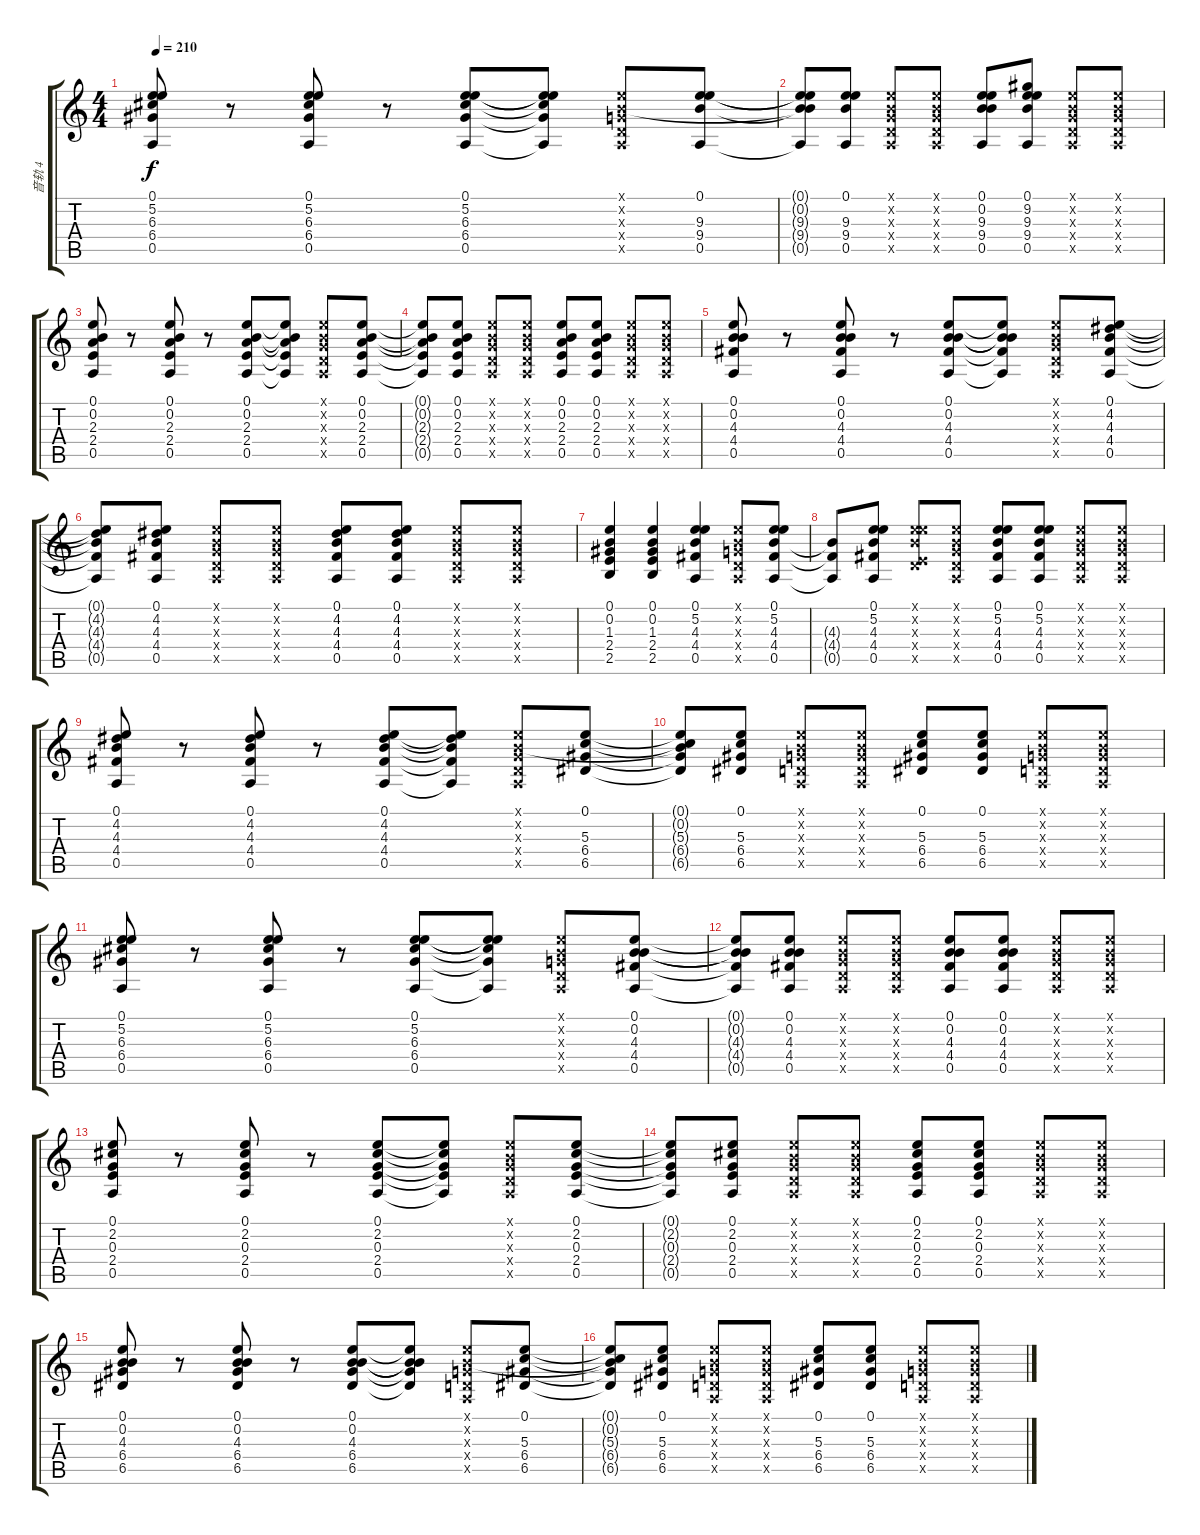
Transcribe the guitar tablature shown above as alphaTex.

\track ("音轨 4" "音轨 4") {instrument acousticguitarsteel}
\staff {score tabs}
\tuning (E4 B3 G3 D3 A2 E2) {hide}
\ts (4 4)
\tempo 210
\clef g2
\ks c
(0.1 5.2 6.3 6.4 0.5).8{dy f} r.8 (0.1 5.2 6.3 6.4 0.5).8 r.8 (0.1 5.2 6.3 6.4 0.5).8 (0.1{t} 5.2{t} 6.3{t} 6.4{t} 0.5{t}).8 (0.1{x} 0.2{x} 0.3{x} 0.4{x} 0.5{x}).8 (0.1 9.3 9.4 0.5).8 |
(0.1{t} 0.2{t} 9.3{t} 9.4{t} 0.5{t}).8 (0.1 9.3 9.4 0.5).8 (0.1{x} 0.2{x} 0.3{x} 0.4{x} 0.5{x}).8 (0.1{x} 0.2{x} 0.3{x} 0.4{x} 0.5{x}).8 (0.1 0.2 9.3 9.4 0.5).8 (0.1 9.2 9.3 9.4 0.5).8 (0.1{x} 0.2{x} 0.3{x} 0.4{x} 0.5{x}).8 (0.1{x} 0.2{x} 0.3{x} 0.4{x} 0.5{x}).8 |
(0.1 0.2 2.3 2.4 0.5).8 r.8 (0.1 0.2 2.3 2.4 0.5).8 r.8 (0.1 0.2 2.3 2.4 0.5).8 (0.1{t} 0.2{t} 2.3{t} 2.4{t} 0.5{t}).8 (0.1{x} 0.2{x} 0.3{x} 0.4{x} 0.5{x}).8 (0.1 0.2 2.3 2.4 0.5).8 |
(0.1{t} 0.2{t} 2.3{t} 2.4{t} 0.5{t}).8 (0.1 0.2 2.3 2.4 0.5).8 (0.1{x} 0.2{x} 0.3{x} 0.4{x} 0.5{x}).8 (0.1{x} 0.2{x} 0.3{x} 0.4{x} 0.5{x}).8 (0.1 0.2 2.3 2.4 0.5).8 (0.1 0.2 2.3 2.4 0.5).8 (0.1{x} 0.2{x} 0.3{x} 0.4{x} 0.5{x}).8 (0.1{x} 0.2{x} 0.3{x} 0.4{x} 0.5{x}).8 |
(0.1 0.2 4.3 4.4 0.5).8 r.8 (0.1 0.2 4.3 4.4 0.5).8 r.8 (0.1 0.2 4.3 4.4 0.5).8 (0.1{t} 0.2{t} 4.3{t} 4.4{t} 0.5{t}).8 (0.1{x} 0.2{x} 0.3{x} 0.4{x} 0.5{x}).8 (0.1 4.2 4.3 4.4 0.5).8 |
(0.1{t} 4.2{t} 4.3{t} 4.4{t} 0.5{t}).8 (0.1 4.2 4.3 4.4 0.5).8 (0.1{x} 0.2{x} 0.3{x} 0.4{x} 0.5{x}).8 (0.1{x} 0.2{x} 0.3{x} 0.4{x} 0.5{x}).8 (0.1 4.2 4.3 4.4 0.5).8 (0.1 4.2 4.3 4.4 0.5).8 (0.1{x} 0.2{x} 0.3{x} 0.4{x} 0.5{x}).8 (0.1{x} 0.2{x} 0.3{x} 0.4{x} 0.5{x}).8 |
(0.1 0.2 1.3 2.4 2.5).4 (0.1 0.2 1.3 2.4 2.5).4 (0.1 5.2 4.3 4.4 0.5).4 (0.1{x} 0.2{x} 0.3{x} 0.4{x} 0.5{x}).8 (0.1 5.2 4.3 4.4 0.5).8 |
(4.3{t} 4.4{t} 0.5{t}).8 (0.1 5.2 4.3 4.4 0.5).8 (0.1{x} 0.2{x} 9.3{x} 0.4{x} 7.5{x}).8 (0.1{x} 0.2{x} 0.3{x} 0.4{x} 0.5{x}).8 (0.1 5.2 4.3 4.4 0.5).8 (0.1 5.2 4.3 4.4 0.5).8 (0.1{x} 0.2{x} 0.3{x} 0.4{x} 0.5{x}).8 (0.1{x} 0.2{x} 0.3{x} 0.4{x} 0.5{x}).8 |
(0.1 4.2 4.3 4.4 0.5).8 r.8 (0.1 4.2 4.3 4.4 0.5).8 r.8 (0.1 4.2 4.3 4.4 0.5).8 (0.1{t} 4.2{t} 4.3{t} 4.4{t} 0.5{t}).8 (0.1{x} 0.2{x} 0.3{x} 0.4{x} 0.5{x}).8 (0.1 5.3 6.4 6.5).8 |
(0.1{t} 0.2{t} 5.3{t} 6.4{t} 6.5{t}).8 (0.1 5.3 6.4 6.5).8 (0.1{x} 0.2{x} 0.3{x} 0.4{x} 0.5{x}).8 (0.1{x} 0.2{x} 0.3{x} 0.4{x} 0.5{x}).8 (0.1 5.3 6.4 6.5).8 (0.1 5.3 6.4 6.5).8 (0.1{x} 0.2{x} 0.3{x} 0.4{x} 0.5{x}).8 (0.1{x} 0.2{x} 0.3{x} 0.4{x} 0.5{x}).8 |
(0.1 5.2 6.3 6.4 0.5).8 r.8 (0.1 5.2 6.3 6.4 0.5).8 r.8 (0.1 5.2 6.3 6.4 0.5).8 (0.1{t} 5.2{t} 6.3{t} 6.4{t} 0.5{t}).8 (0.1{x} 0.2{x} 0.3{x} 0.4{x} 0.5{x}).8 (0.1 0.2 4.3 4.4 0.5).8 |
(0.1{t} 0.2{t} 4.3{t} 4.4{t} 0.5{t}).8 (0.1 0.2 4.3 4.4 0.5).8 (0.1{x} 0.2{x} 0.3{x} 0.4{x} 0.5{x}).8 (0.1{x} 0.2{x} 0.3{x} 0.4{x} 0.5{x}).8 (0.1 0.2 4.3 4.4 0.5).8 (0.1 0.2 4.3 4.4 0.5).8 (0.1{x} 0.2{x} 0.3{x} 0.4{x} 0.5{x}).8 (0.1{x} 0.2{x} 0.3{x} 0.4{x} 0.5{x}).8 |
(0.1 2.2 0.3 2.4 0.5).8 r.8 (0.1 2.2 0.3 2.4 0.5).8 r.8 (0.1 2.2 0.3 2.4 0.5).8 (0.1{t} 2.2{t} 0.3{t} 2.4{t} 0.5{t}).8 (0.1{x} 0.2{x} 0.3{x} 0.4{x} 0.5{x}).8 (0.1 2.2 0.3 2.4 0.5).8 |
(0.1{t} 2.2{t} 0.3{t} 2.4{t} 0.5{t}).8 (0.1 2.2 0.3 2.4 0.5).8 (0.1{x} 0.2{x} 0.3{x} 0.4{x} 0.5{x}).8 (0.1{x} 0.2{x} 0.3{x} 0.4{x} 0.5{x}).8 (0.1 2.2 0.3 2.4 0.5).8 (0.1 2.2 0.3 2.4 0.5).8 (0.1{x} 0.2{x} 0.3{x} 0.4{x} 0.5{x}).8 (0.1{x} 0.2{x} 0.3{x} 0.4{x} 0.5{x}).8 |
(0.1 0.2 4.3 6.4 6.5).8 r.8 (0.1 0.2 4.3 6.4 6.5).8 r.8 (0.1 0.2 4.3 6.4 6.5).8 (0.1{t} 0.2{t} 4.3{t} 6.4{t} 6.5{t}).8 (0.1{x} 0.2{x} 0.3{x} 0.4{x} 0.5{x}).8 (0.1 5.3 6.4 6.5).8 |
(0.1{t} 0.2{t} 5.3{t} 6.4{t} 6.5{t}).8 (0.1 5.3 6.4 6.5).8 (0.1{x} 0.2{x} 0.3{x} 0.4{x} 0.5{x}).8 (0.1{x} 0.2{x} 0.3{x} 0.4{x} 0.5{x}).8 (0.1 5.3 6.4 6.5).8 (0.1 5.3 6.4 6.5).8 (0.1{x} 0.2{x} 0.3{x} 0.4{x} 0.5{x}).8 (0.1{x} 0.2{x} 0.3{x} 0.4{x} 0.5{x}).8
